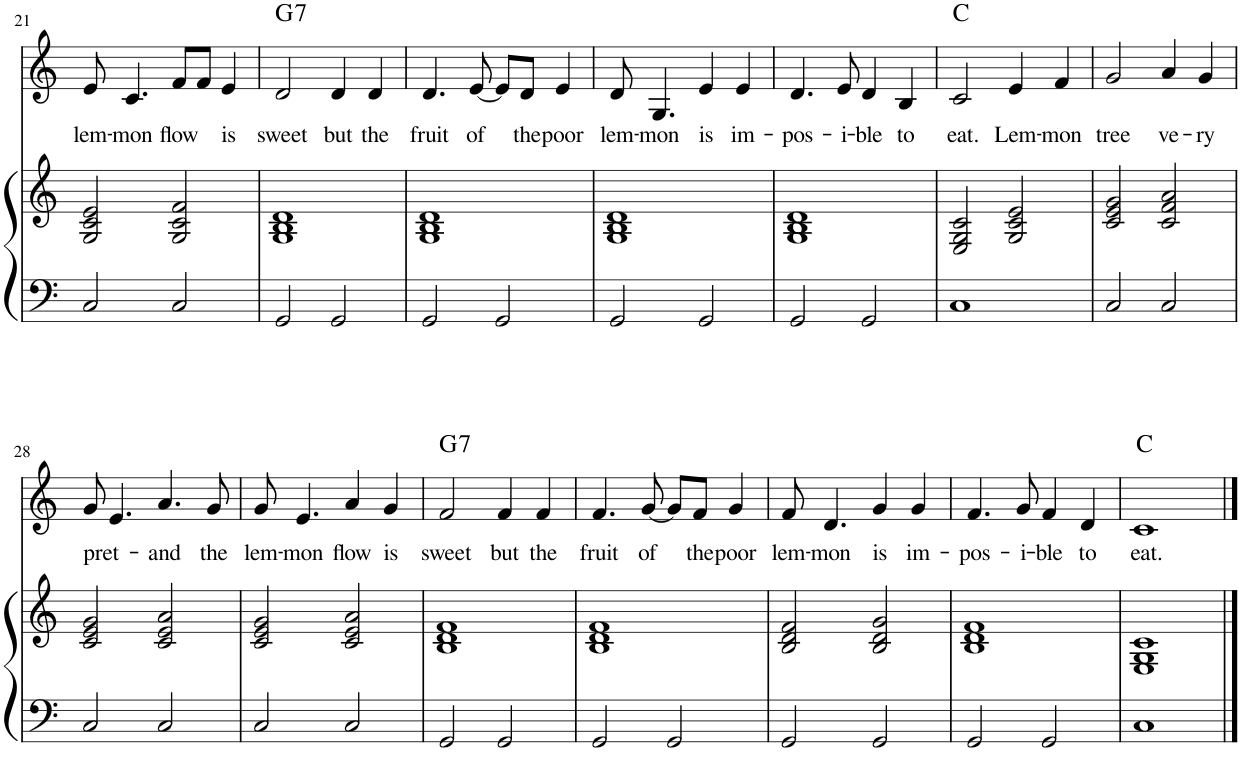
**kern	**kern	**kern	**text	**harte
*part2	*part2	*part1	*part1	*part1
*staff3	*staff2	*staff1	*staff1	*
*I"Piano	*	*I"Voice	*	*
*I'Pno	*	*	*	*
!!LO:PB:g=z
*clefF4	*clefG2	*clefG2	*	*
*k[]	*k[]	*k[]	*	*
*M2/2	*M2/2	*M2/2	*	*
*met(c|)	*met(c|)	*met(c|)	*	*
=21	=21	=21	=21	=21
!	!	!	!LO:LY:b	!
2C/	2G/ 2c/ 2e/	8e/	lem-	.
!	!	!	!LO:LY:b	!
.	.	4.c/	-mon	.
!	!	!	!LO:LY:b	!
2C/	2G/ 2c/ 2f/	8f/L	flow	.
.	.	8f/J	.	.
!	!	!	!LO:LY:b	!
.	.	4e/	is	.
=22	=22	=22	=22	=22
!	!	!	!LO:LY:b	!LO:H:kt=7
2GG/	1G 1B 1d	2d/	sweet	G:7
!	!	!	!LO:LY:b	!
2GG/	.	4d/	but	.
!	!	!	!LO:LY:b	!
.	.	4d/	the	.
=23	=23	=23	=23	=23
!	!	!	!LO:LY:b	!
2GG/	1G 1B 1d	4.d/	fruit	.
!	!	!	!LO:LY:b	!
.	.	[8e/	of	.
2GG/	.	8e/L]	.	.
!	!	!	!LO:LY:b	!
.	.	8d/J	the	.
!	!	!	!LO:LY:b	!
.	.	4e/	poor	.
=24	=24	=24	=24	=24
!	!	!	!LO:LY:b	!
2GG/	1G 1B 1d	8d/	lem-	.
!	!	!	!LO:LY:b	!
.	.	4.G/	-mon	.
!	!	!	!LO:LY:b	!
2GG/	.	4e/	is	.
!	!	!	!LO:LY:b	!
.	.	4e/	im-	.
=25	=25	=25	=25	=25
!	!	!	!LO:LY:b	!
2GG/	1G 1B 1d	4.d/	-pos-	.
!	!	!	!LO:LY:b	!
.	.	8e/	-i-	.
!	!	!	!LO:LY:b	!
2GG/	.	4d/	-ble	.
!	!	!	!LO:LY:b	!
.	.	4B/	to	.
=26	=26	=26	=26	=26
!	!	!	!LO:LY:b	!
1C	2E/ 2G/ 2c/	2c/	eat.	C:maj
!	!	!	!LO:LY:b	!
.	2G/ 2c/ 2e/	4e/	Lem-	.
!	!	!	!LO:LY:b	!
.	.	4f/	-mon	.
=27	=27	=27	=27	=27
!	!	!	!LO:LY:b	!
2C/	2c/ 2e/ 2g/	2g/	tree	.
!	!	!	!LO:LY:b	!
2C/	2c/ 2f/ 2a/	4a/	ve-	.
!	!	!	!LO:LY:b	!
.	.	4g/	-ry	.
!!LO:LB:g=z
=28	=28	=28	=28	=28
!	!	!	!LO:LY:b	!
2C/	2c/ 2e/ 2g/	8g/	pret-	.
.	.	4.e/	.	.
!	!	!	!LO:LY:b	!
2C/	2c/ 2e/ 2a/	4.a/	and	.
!	!	!	!LO:LY:b	!
.	.	8g/	the	.
=29	=29	=29	=29	=29
!	!	!	!LO:LY:b	!
2C/	2c/ 2e/ 2g/	8g/	lem-	.
!	!	!	!LO:LY:b	!
.	.	4.e/	-mon	.
!	!	!	!LO:LY:b	!
2C/	2c/ 2e/ 2a/	4a/	flow	.
!	!	!	!LO:LY:b	!
.	.	4g/	is	.
=30	=30	=30	=30	=30
!	!	!	!LO:LY:b	!LO:H:kt=7
2GG/	1B 1d 1f	2f/	sweet	G:7
!	!	!	!LO:LY:b	!
2GG/	.	4f/	but	.
!	!	!	!LO:LY:b	!
.	.	4f/	the	.
=31	=31	=31	=31	=31
!	!	!	!LO:LY:b	!
2GG/	1B 1d 1f	4.f/	fruit	.
!	!	!	!LO:LY:b	!
.	.	[8g/	of	.
2GG/	.	8g/L]	.	.
!	!	!	!LO:LY:b	!
.	.	8f/J	the	.
!	!	!	!LO:LY:b	!
.	.	4g/	poor	.
=32	=32	=32	=32	=32
!	!	!	!LO:LY:b	!
2GG/	2B/ 2d/ 2f/	8f/	lem-	.
!	!	!	!LO:LY:b	!
.	.	4.d/	-mon	.
!	!	!	!LO:LY:b	!
2GG/	2B/ 2d/ 2g/	4g/	is	.
!	!	!	!LO:LY:b	!
.	.	4g/	im-	.
=33	=33	=33	=33	=33
!	!	!	!LO:LY:b	!
2GG/	1B 1d 1f	4.f/	-pos-	.
!	!	!	!LO:LY:b	!
.	.	8g/	-i-	.
!	!	!	!LO:LY:b	!
2GG/	.	4f/	-ble	.
!	!	!	!LO:LY:b	!
.	.	4d/	to	.
=34	=34	=34	=34	=34
!	!	!	!LO:LY:b	!
1C	1E 1G 1c	1c	eat.	C:maj
==	==	==	==	==
*-	*-	*-	*-	*-
